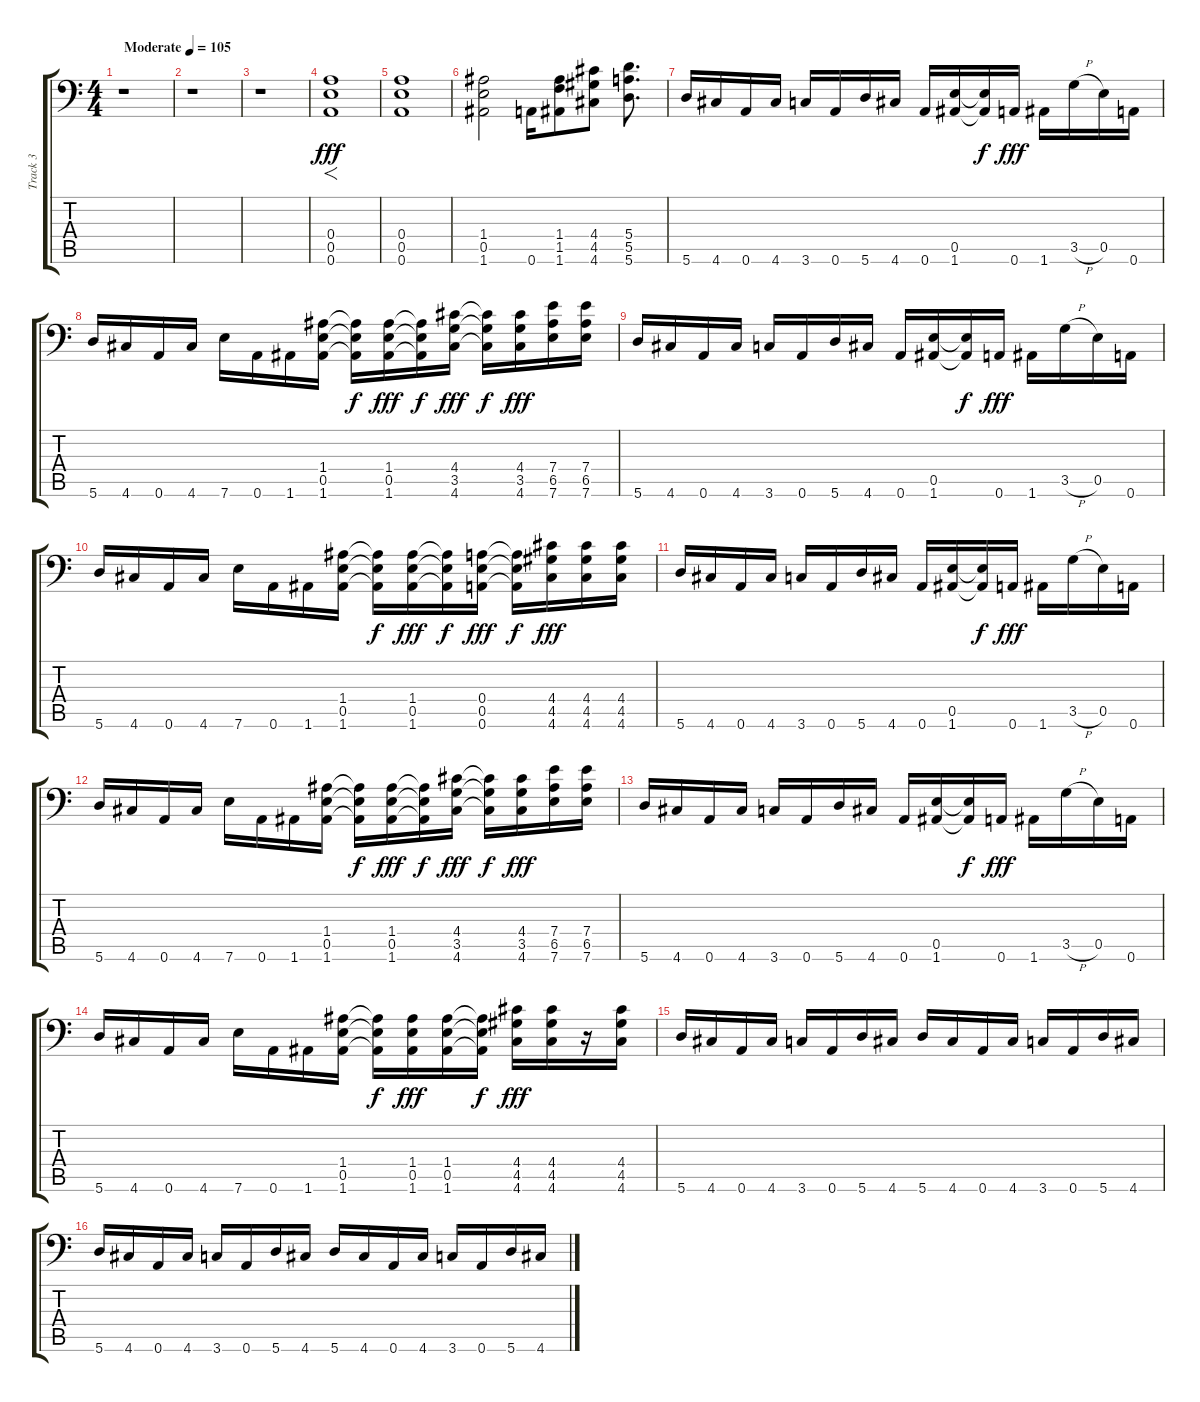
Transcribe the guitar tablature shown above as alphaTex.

\track ("Track 3" "Track 3") {instrument distortionguitar}
\staff {score tabs}
\tuning (B3 Gb3 D3 A2 E2 A1) {hide}
\ts (4 4)
\tempo (105 "Moderate")
\clef f4
\ks c
r.1{dy fff instrument distortionguitar} |
r.1 |
r.1 |
(0.4 0.5 0.6).1{f} |
(0.4 0.5 0.6).1 |
(1.4 0.5 1.6).2 0.6.16 (1.4 1.5 1.6).8 (4.4 4.5 4.6).8 (5.4 5.5 5.6).8{d} |
5.6.16 4.6.16 0.6.16 4.6.16 3.6.16 0.6.16 5.6.16 4.6.16 0.6.16 (0.5 1.6).16 (0.5{t} 1.6{t}).16{dy f} 0.6.16{dy fff} 1.6.16 3.5{h}.16 0.5.16 0.6.16 |
5.6.16 4.6.16 0.6.16 4.6.16 7.6.16 0.6.16 1.6.16 (1.4 0.5 1.6).16 (1.4{t} 0.5{t} 1.6{t}).16{dy f} (1.4 0.5 1.6).16{dy fff} (1.4{t} 0.5{t} 1.6{t}).16{dy f} (4.4 3.5 4.6).16{dy fff} (4.4{t} 3.5{t} 4.6{t}).16{dy f} (4.4 3.5 4.6).16{dy fff} (7.4 6.5 7.6).16 (7.4 6.5 7.6).16 |
5.6.16 4.6.16 0.6.16 4.6.16 3.6.16 0.6.16 5.6.16 4.6.16 0.6.16 (0.5 1.6).16 (0.5{t} 1.6{t}).16{dy f} 0.6.16{dy fff} 1.6.16 3.5{h}.16 0.5.16 0.6.16 |
5.6.16 4.6.16 0.6.16 4.6.16 7.6.16 0.6.16 1.6.16 (1.4 0.5 1.6).16 (1.4{t} 0.5{t} 1.6{t}).16{dy f} (1.4 0.5 1.6).16{dy fff} (1.4{t} 0.5{t} 1.6{t}).16{dy f} (0.4 0.5 0.6).16{dy fff} (0.4{t} 0.5{t} 0.6{t}).16{dy f} (4.4 4.5 4.6).16{dy fff} (4.4 4.5 4.6).16 (4.4 4.5 4.6).16 |
5.6.16 4.6.16 0.6.16 4.6.16 3.6.16 0.6.16 5.6.16 4.6.16 0.6.16 (0.5 1.6).16 (0.5{t} 1.6{t}).16{dy f} 0.6.16{dy fff} 1.6.16 3.5{h}.16 0.5.16 0.6.16 |
5.6.16 4.6.16 0.6.16 4.6.16 7.6.16 0.6.16 1.6.16 (1.4 0.5 1.6).16 (1.4{t} 0.5{t} 1.6{t}).16{dy f} (1.4 0.5 1.6).16{dy fff} (1.4{t} 0.5{t} 1.6{t}).16{dy f} (4.4 3.5 4.6).16{dy fff} (4.4{t} 3.5{t} 4.6{t}).16{dy f} (4.4 3.5 4.6).16{dy fff} (7.4 6.5 7.6).16 (7.4 6.5 7.6).16 |
5.6.16 4.6.16 0.6.16 4.6.16 3.6.16 0.6.16 5.6.16 4.6.16 0.6.16 (0.5 1.6).16 (0.5{t} 1.6{t}).16{dy f} 0.6.16{dy fff} 1.6.16 3.5{h}.16 0.5.16 0.6.16 |
5.6.16 4.6.16 0.6.16 4.6.16 7.6.16 0.6.16 1.6.16 (1.4 0.5 1.6).16 (1.4{t} 0.5{t} 1.6{t}).16{dy f} (1.4 0.5 1.6).16{dy fff} (1.4 0.5 1.6).16 (1.4{t} 0.5{t} 1.6{t}).16{dy f} (4.4 4.5 4.6).16{dy fff} (4.4 4.5 4.6).16 r.16 (4.4 4.5 4.6).16 |
5.6.16 4.6.16 0.6.16 4.6.16 3.6.16 0.6.16 5.6.16 4.6.16 5.6.16 4.6.16 0.6.16 4.6.16 3.6.16 0.6.16 5.6.16 4.6.16 |
5.6.16 4.6.16 0.6.16 4.6.16 3.6.16 0.6.16 5.6.16 4.6.16 5.6.16 4.6.16 0.6.16 4.6.16 3.6.16 0.6.16 5.6.16 4.6.16
